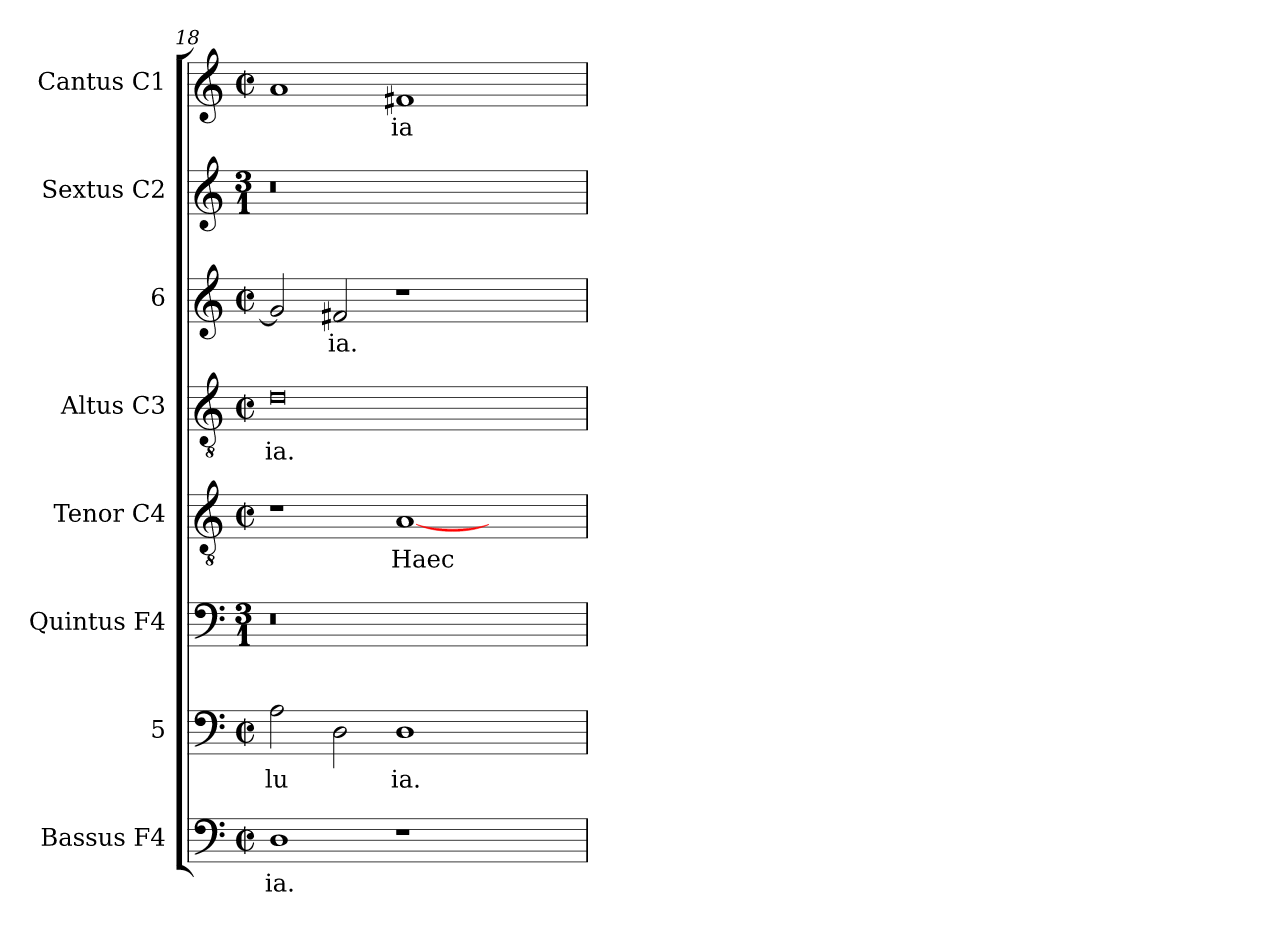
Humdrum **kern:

**kern	**text	**kern	**text	**kern	**kern	**text	**kern	**text	**kern	**text	**kern	**kern	**text
*part8	*part8	*part7	*part7	*part6	*part5	*part5	*part4	*part4	*part3	*part3	*part2	*part1	*part1
*staff8	*staff8	*staff7	*staff7	*staff6	*staff5	*staff5	*staff4	*staff4	*staff3	*staff3	*staff2	*staff1	*staff1
*I"Bassus  F4	*	*I"5	*	*I"Quintus  F4	*I"Tenor  C4	*	*I"Altus  C3	*	*I"6	*	*I"Sextus  C2	*I"Cantus  C1	*
*I'B	*	*	*	*	*I'T	*	*I'A	*	*	*	*	*I'C	*
*clefF4	*	*clefF4	*	*clefF4	*clefGv2	*	*clefGv2	*	*clefG2	*	*clefG2	*clefG2	*
*k[]	*	*k[]	*	*k[]	*k[]	*	*k[]	*	*k[]	*	*k[]	*k[]	*
*C:	*	*C:	*	*C:	*C:	*	*C:	*	*C:	*	*C:	*C:	*
*M2/2	*	*M2/2	*	*M3/1	*M2/2	*	*M2/2	*	*M2/2	*	*M3/1	*M2/2	*
*met(c|)	*	*met(c|)	*	*	*met(c|)	*	*met(c|)	*	*met(c|)	*	*	*met(c|)	*
=18	=18	=18	=18	=18	=18	=18	=18	=18	=18	=18	=18	=18	=18
!	!LO:LY:b:cj	!	!LO:LY:b:cj	!	!	!	!	!LO:LY:b:cj	!	!LO:LY:b:cj	!	!	!LO:LY:b:cj
1D	-ia.	2A\	-lu-	0.r	1r	.	0d	-ia.	2g/]	--	0.r	1a	--
!	!	!	!LO:LY:b:cj	!	!	!	!	!	!	!LO:LY:b:cj	!	!	!
.	.	2D\	--	.	.	.	.	.	2f#X/	-ia.	.	.	.
!	!	!	!LO:LY:b:cj	!	!	!LO:LY:b:cj	!	!	!	!	!	!	!LO:LY:b:cj
1r	.	1D	-ia.	.	[<1A	Haec	.	.	1r	.	.	1f#X	-ia
1ryy	.	1ryy	.	.	1ryy	.	1ryy	.	1ryy	.	.	1ryy	.
=	=	=	=	=	=	=	=	=	=	=	=	=	=
*-	*-	*-	*-	*-	*-	*-	*-	*-	*-	*-	*-	*-	*-
